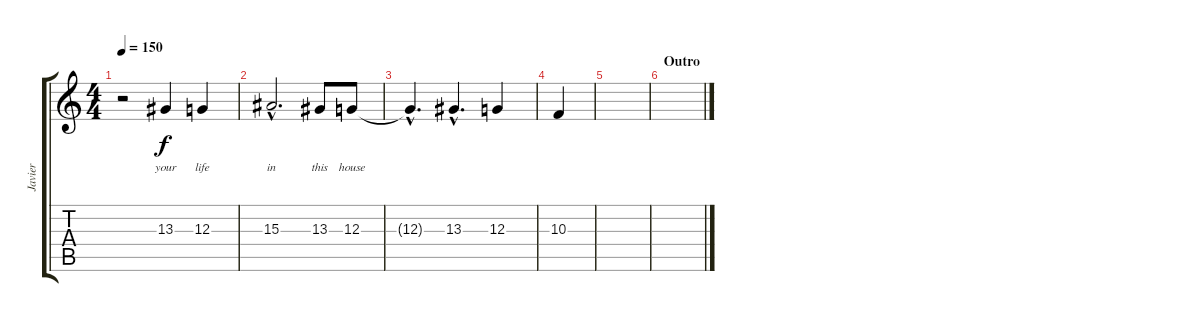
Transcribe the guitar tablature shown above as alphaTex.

\track ("Javier" "Javier") {instrument lead6voice}
\staff {score tabs}
\tuning (E4 B3 G3 D3 A2 E2) {hide}
\ts (4 4)
\tempo 150
\clef g2
\ks c
r.2{dy f} 13.3.4{lyrics (0 "") lyrics (1 "your") lyrics (2 "") lyrics (3 "") lyrics (4 "")} 12.3.4{lyrics (0 "") lyrics (1 "life") lyrics (2 "") lyrics (3 "") lyrics (4 "")} |
15.3{hac}.2{d lyrics (0 "") lyrics (1 "in") lyrics (2 "") lyrics (3 "") lyrics (4 "")} 13.3.8{lyrics (0 "") lyrics (1 "this") lyrics (2 "") lyrics (3 "") lyrics (4 "")} 12.3.8{lyrics (0 "") lyrics (1 "house") lyrics (2 "") lyrics (3 "") lyrics (4 "")} |
12.3{hac t}.4{d} 13.3{hac}.4{d} 12.3.4 |
10.3.4 |
|
\section ("" "Outro")
